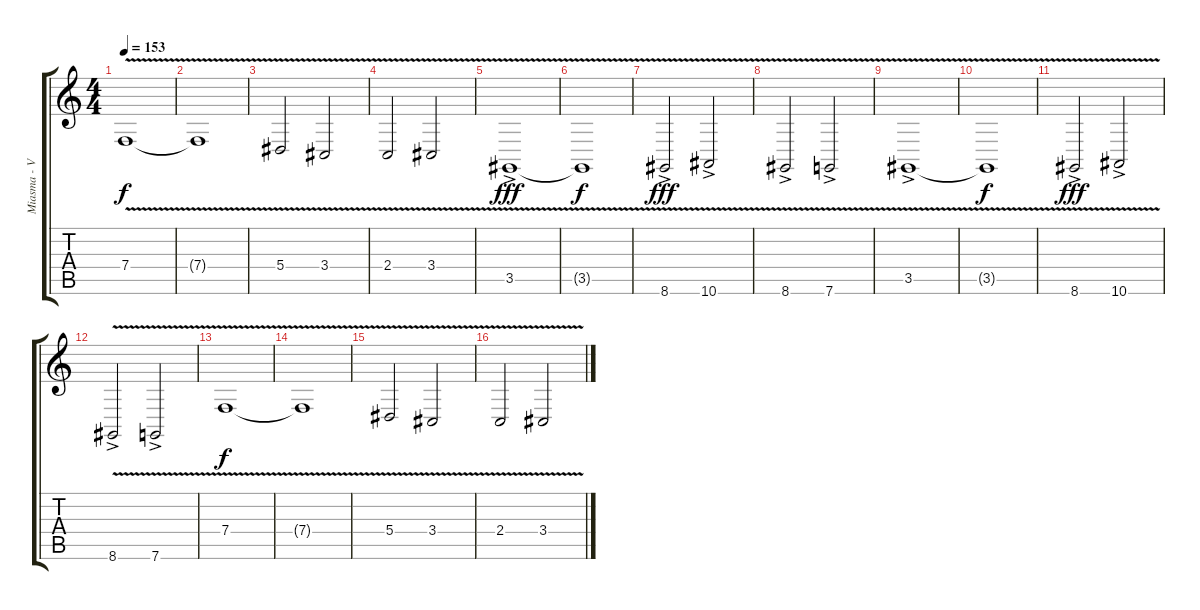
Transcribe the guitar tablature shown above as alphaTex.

\track ("Miasma - Viola (Viola)" "Miasma - V") {instrument viola}
\staff {score tabs}
\tuning (C4 G3 Eb3 Bb2 F2 C2) {hide}
\ts (4 4)
\tempo 153
\clef g2
\ks c
7.4{v}.1{dy f} |
7.4{t}.1 |
5.4{v}.2 3.4{v}.2 |
2.4{v}.2 3.4{v}.2 |
3.5{v ac}.1{dy fff} |
3.5{t}.1{dy f} |
8.6{v ac}.2{dy fff} 10.6{v ac}.2 |
8.6{v ac}.2 7.6{v ac}.2 |
3.5{v ac}.1 |
3.5{t}.1{dy f} |
8.6{v ac}.2{dy fff} 10.6{v ac}.2 |
8.6{v ac}.2 7.6{v ac}.2 |
7.4{v}.1{dy f} |
7.4{t}.1 |
5.4{v}.2 3.4{v}.2 |
2.4{v}.2 3.4{v}.2
